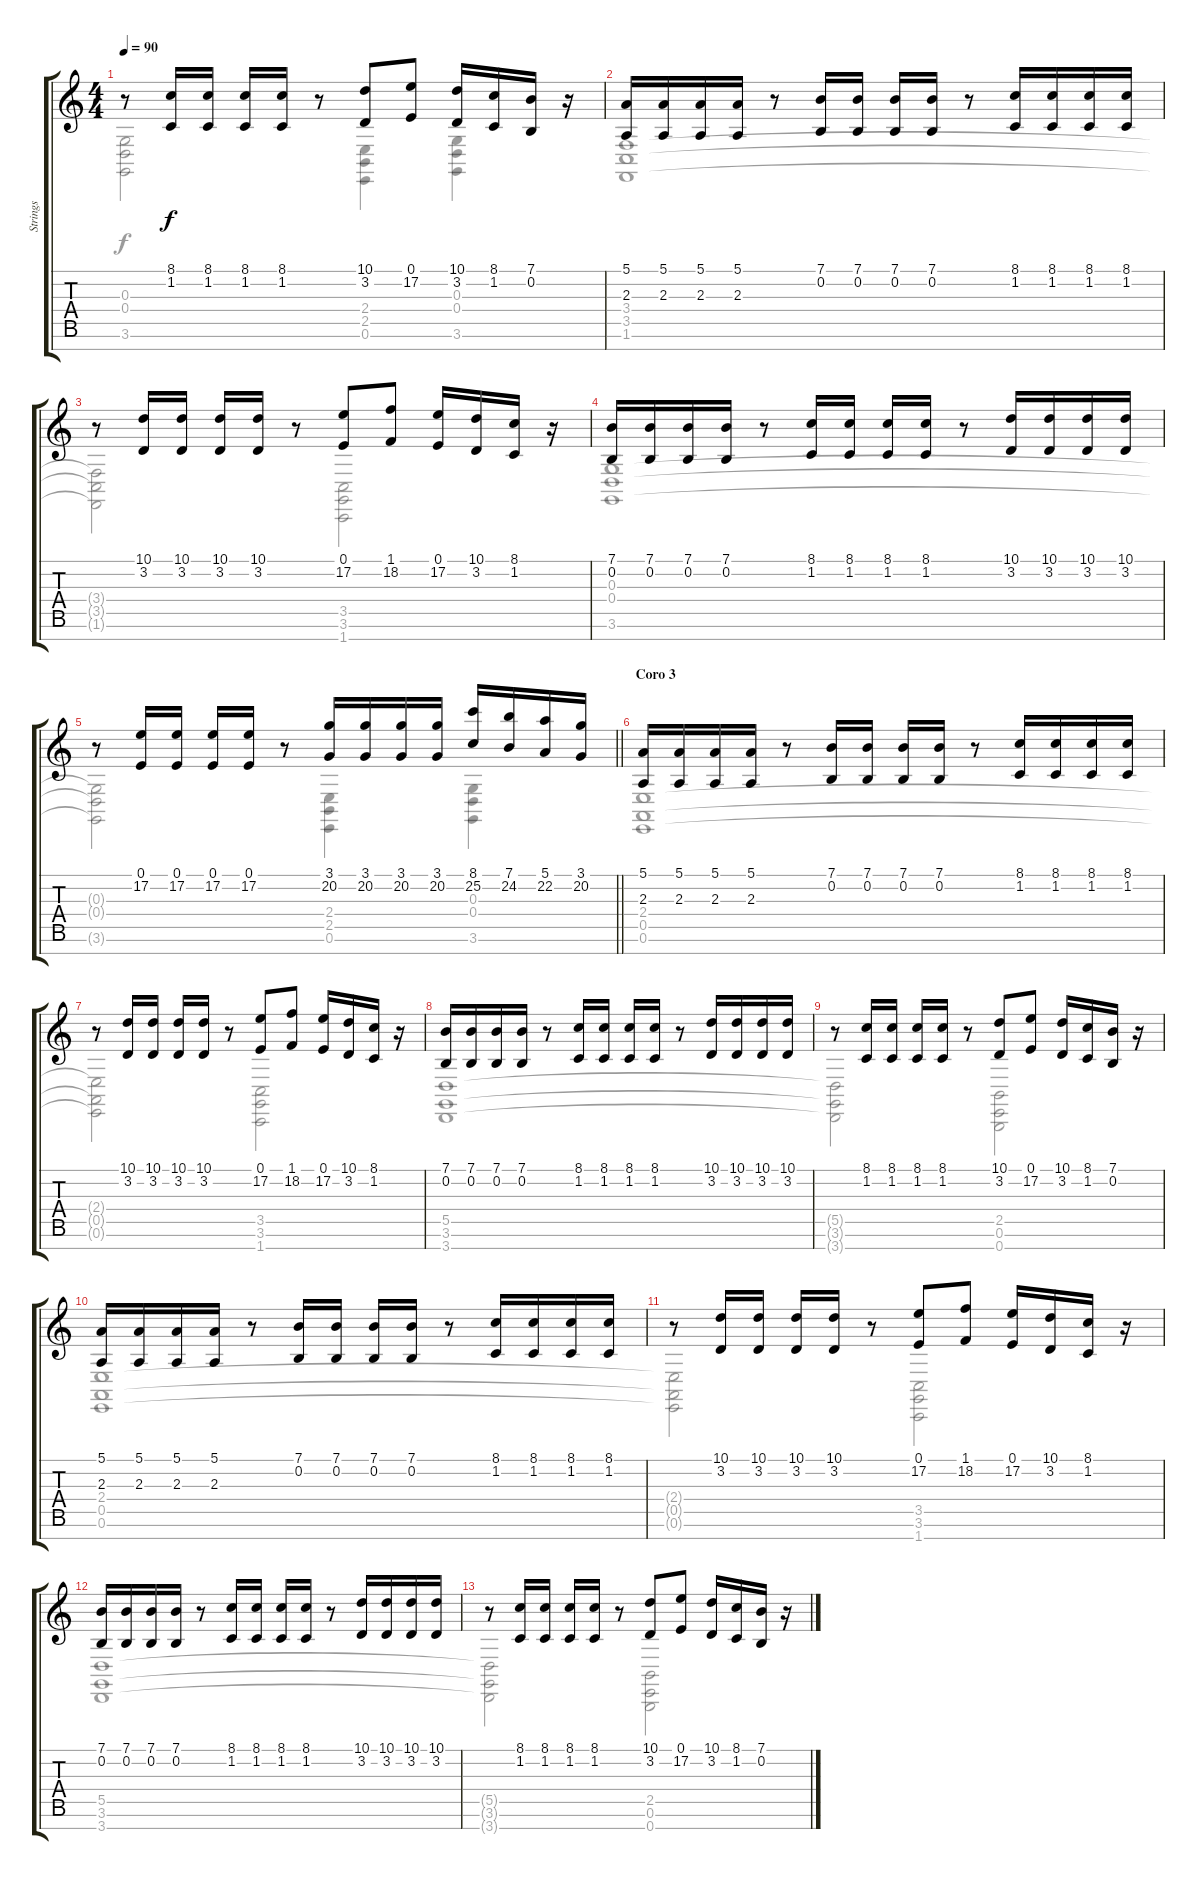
\track ("Strings" "Strings") {instrument stringensemble1}
\staff {score tabs}
\tuning (E4 B3 G3 D3 A2 E2 B1) {hide}
\voice
\ts (4 4)
\tempo 90
\clef g2
\ks c
r.8{dy f} (8.1 1.2).16 (8.1 1.2).16 (8.1 1.2).16 (8.1 1.2).16 r.8 (10.1 3.2).8 (0.1 17.2).8 (10.1 3.2).16 (8.1 1.2).16 (7.1 0.2).16 r.16 |
(5.1 2.3).16 (5.1 2.3).16 (5.1 2.3).16 (5.1 2.3).16 r.8 (7.1 0.2).16 (7.1 0.2).16 (7.1 0.2).16 (7.1 0.2).16 r.8 (8.1 1.2).16 (8.1 1.2).16 (8.1 1.2).16 (8.1 1.2).16 |
r.8 (10.1 3.2).16 (10.1 3.2).16 (10.1 3.2).16 (10.1 3.2).16 r.8 (0.1 17.2).8 (1.1 18.2).8 (0.1 17.2).16 (10.1 3.2).16 (8.1 1.2).16 r.16 |
(7.1 0.2).16 (7.1 0.2).16 (7.1 0.2).16 (7.1 0.2).16 r.8 (8.1 1.2).16 (8.1 1.2).16 (8.1 1.2).16 (8.1 1.2).16 r.8 (10.1 3.2).16 (10.1 3.2).16 (10.1 3.2).16 (10.1 3.2).16 |
\barLineRight lightlight
r.8 (0.1 17.2).16 (0.1 17.2).16 (0.1 17.2).16 (0.1 17.2).16 r.8 (3.1 20.2).16 (3.1 20.2).16 (3.1 20.2).16 (3.1 20.2).16 (8.1 25.2).16 (7.1 24.2).16 (5.1 22.2).16 (3.1 20.2).16 |
\section ("" "Coro 3")
(5.1 2.3).16 (5.1 2.3).16 (5.1 2.3).16 (5.1 2.3).16 r.8 (7.1 0.2).16 (7.1 0.2).16 (7.1 0.2).16 (7.1 0.2).16 r.8 (8.1 1.2).16 (8.1 1.2).16 (8.1 1.2).16 (8.1 1.2).16 |
r.8 (10.1 3.2).16 (10.1 3.2).16 (10.1 3.2).16 (10.1 3.2).16 r.8 (0.1 17.2).8 (1.1 18.2).8 (0.1 17.2).16 (10.1 3.2).16 (8.1 1.2).16 r.16 |
(7.1 0.2).16 (7.1 0.2).16 (7.1 0.2).16 (7.1 0.2).16 r.8 (8.1 1.2).16 (8.1 1.2).16 (8.1 1.2).16 (8.1 1.2).16 r.8 (10.1 3.2).16 (10.1 3.2).16 (10.1 3.2).16 (10.1 3.2).16 |
r.8 (8.1 1.2).16 (8.1 1.2).16 (8.1 1.2).16 (8.1 1.2).16 r.8 (10.1 3.2).8 (0.1 17.2).8 (10.1 3.2).16 (8.1 1.2).16 (7.1 0.2).16 r.16 |
(5.1 2.3).16 (5.1 2.3).16 (5.1 2.3).16 (5.1 2.3).16 r.8 (7.1 0.2).16 (7.1 0.2).16 (7.1 0.2).16 (7.1 0.2).16 r.8 (8.1 1.2).16 (8.1 1.2).16 (8.1 1.2).16 (8.1 1.2).16 |
r.8 (10.1 3.2).16 (10.1 3.2).16 (10.1 3.2).16 (10.1 3.2).16 r.8 (0.1 17.2).8 (1.1 18.2).8 (0.1 17.2).16 (10.1 3.2).16 (8.1 1.2).16 r.16 |
(7.1 0.2).16 (7.1 0.2).16 (7.1 0.2).16 (7.1 0.2).16 r.8 (8.1 1.2).16 (8.1 1.2).16 (8.1 1.2).16 (8.1 1.2).16 r.8 (10.1 3.2).16 (10.1 3.2).16 (10.1 3.2).16 (10.1 3.2).16 |
r.8 (8.1 1.2).16 (8.1 1.2).16 (8.1 1.2).16 (8.1 1.2).16 r.8 (10.1 3.2).8 (0.1 17.2).8 (10.1 3.2).16 (8.1 1.2).16 (7.1 0.2).16 r.16 |
|
|
\voice
\clef g2
\ottava regular
\simile none
\ks c
(0.3{t} 0.4{t} 3.6{t}).2{dy f} (2.4 2.5 0.6).4 (0.3 0.4 3.6).4 |
(3.4 3.5 1.6).1 |
(3.4{t} 3.5{t} 1.6{t}).2 (3.5 3.6 1.7).2 |
(0.3 0.4 3.6).1 |
\barLineRight lightlight
(0.3{t} 0.4{t} 3.6{t}).2 (2.4 2.5 0.6).4 (0.3 0.4 3.6).4 |
(2.4 0.5 0.6).1 |
(2.4{t} 0.5{t} 0.6{t}).2 (3.5 3.6 1.7).2 |
(5.5 3.6 3.7).1 |
(5.5{t} 3.6{t} 3.7{t}).2 (2.5 0.6 0.7).2 |
(2.4 0.5 0.6).1 |
(2.4{t} 0.5{t} 0.6{t}).2 (3.5 3.6 1.7).2 |
(5.5 3.6 3.7).1 |
(5.5{t} 3.6{t} 3.7{t}).2 (2.5 0.6 0.7).2 |
|
|
